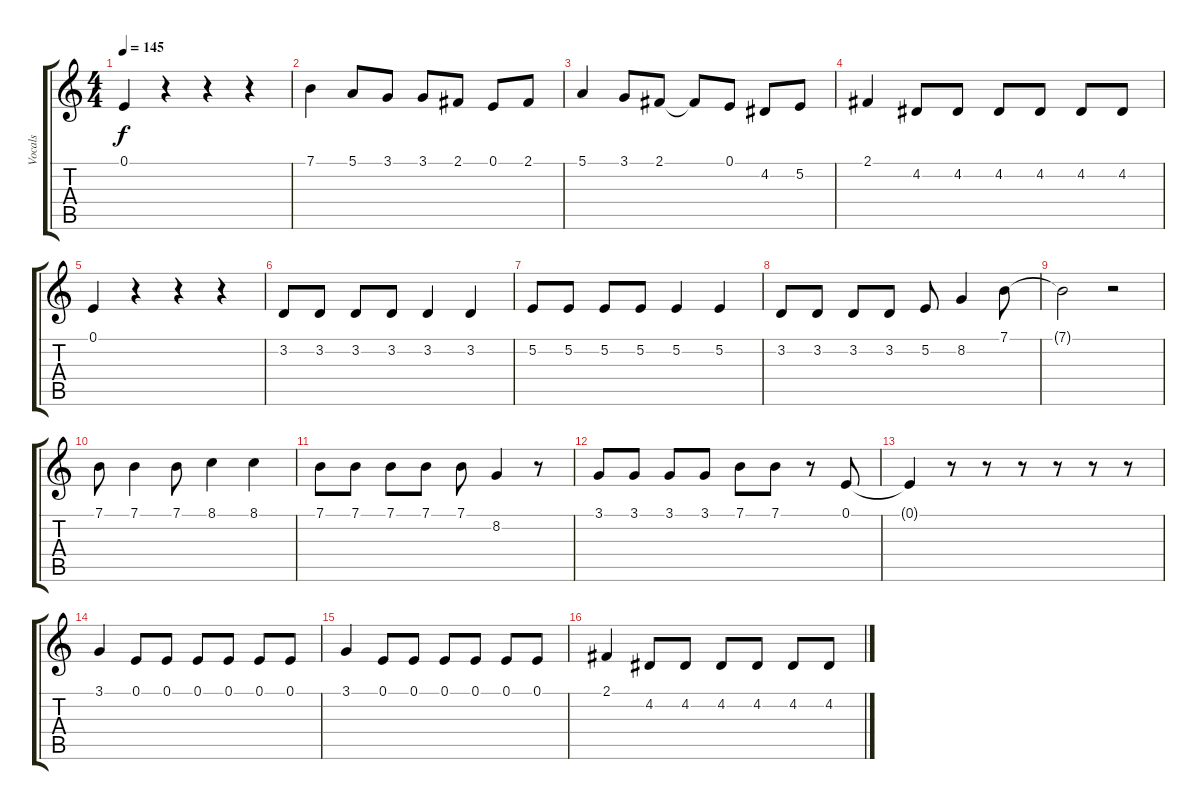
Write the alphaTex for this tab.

\track ("Vocals" "Vocals") {instrument altosax}
\staff {score tabs}
\tuning (E4 B3 G3 D3 A2 E2) {hide}
\ts (4 4)
\tempo 145
\clef g2
\ks c
0.1.4{dy f} r.4 r.4 r.4 |
7.1.4 5.1.8 3.1.8 3.1.8 2.1.8 0.1.8 2.1.8 |
5.1.4 3.1.8 2.1.8 2.1{t}.8 0.1.8 4.2.8 5.2.8 |
2.1.4 4.2.8 4.2.8 4.2.8 4.2.8 4.2.8 4.2.8 |
0.1.4 r.4 r.4 r.4 |
3.2.8 3.2.8 3.2.8 3.2.8 3.2.4 3.2.4 |
5.2.8 5.2.8 5.2.8 5.2.8 5.2.4 5.2.4 |
3.2.8 3.2.8 3.2.8 3.2.8 5.2.8 8.2.4 7.1.8 |
7.1{t}.2 r.2 |
7.1.8 7.1.4 7.1.8 8.1.4 8.1.4 |
7.1.8 7.1.8 7.1.8 7.1.8 7.1.8 8.2.4 r.8 |
3.1.8 3.1.8 3.1.8 3.1.8 7.1.8 7.1.8 r.8 0.1.8 |
0.1{t}.4 r.8 r.8 r.8 r.8 r.8 r.8 |
3.1.4 0.1.8 0.1.8 0.1.8 0.1.8 0.1.8 0.1.8 |
3.1.4 0.1.8 0.1.8 0.1.8 0.1.8 0.1.8 0.1.8 |
2.1.4 4.2.8 4.2.8 4.2.8 4.2.8 4.2.8 4.2.8
